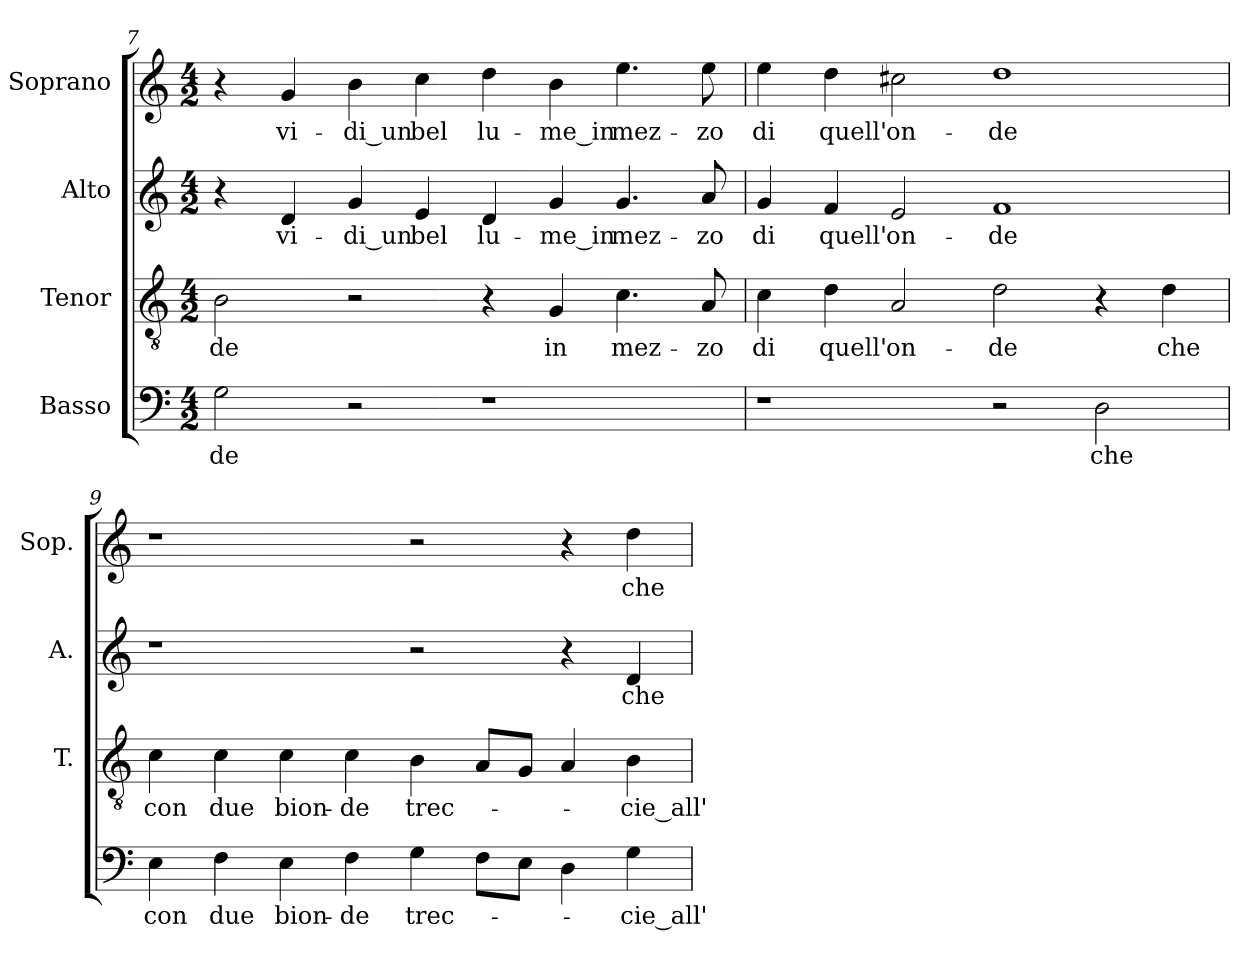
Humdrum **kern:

**kern	**text	**kern	**text	**kern	**text	**kern	**text
*part4	*part4	*part3	*part3	*part2	*part2	*part1	*part1
*staff4	*staff4	*staff3	*staff3	*staff2	*staff2	*staff1	*staff1
*I"Basso	*	*I"Tenor	*	*I"Alto	*	*I"Soprano	*
*	*	*I'T.	*	*I'A.	*	*I'Sop.	*
*clefF4	*	*clefGv2	*	*clefG2	*	*clefG2	*
*	*	*ITrd7c12	*	*	*	*	*
*k[]	*	*k[]	*	*k[]	*	*k[]	*
*C:	*	*C:	*	*C:	*	*C:	*
*M4/2	*	*M4/2	*	*M4/2	*	*M4/2	*
=7	=7	=7	=7	=7	=7	=7	=7
!	!LO:LY:b:color=#000000	!	!	!	!	!	!
!	!	!	!LO:LY:b:color=#000000	!	!	!	!
2Gi\	-de	2BBi\	-de	4r	.	4r	.
!	!	!	!	!	!LO:LY:b:color=#000000	!	!
!	!	!	!	!	!	!	!LO:LY:b:color=#000000
.	.	.	.	4di/	vi-	4gi/	vi-
!	!	!	!	!	!LO:LY:b:color=#000000	!	!
!	!	!	!	!	!	!	!LO:LY:b:color=#000000
2r	.	2r	.	4gi/	-di_un	4bi\	-di_un
!	!	!	!	!	!LO:LY:b:color=#000000	!	!
!	!	!	!	!	!	!	!LO:LY:b:color=#000000
.	.	.	.	4ei/	bel	4cci\	bel
!	!	!	!	!	!LO:LY:b:color=#000000	!	!
!	!	!	!	!	!	!	!LO:LY:b:color=#000000
1r	.	4r	.	4di/	lu-	4ddi\	lu-
!	!	!	!LO:LY:b:color=#000000	!	!	!	!
!	!	!	!	!	!LO:LY:b:color=#000000	!	!
!	!	!	!	!	!	!	!LO:LY:b:color=#000000
.	.	4GGi/	in	4gi/	-me_in	4bi\	-me_in
!	!	!	!LO:LY:b:color=#000000	!	!	!	!
!	!	!	!	!	!LO:LY:b:color=#000000	!	!
!	!	!	!	!	!	!	!LO:LY:b:color=#000000
.	.	4.Ci\	mez-	4.gi/	mez-	4.eei\	mez-
!	!	!	!LO:LY:b:color=#000000	!	!	!	!
!	!	!	!	!	!LO:LY:b:color=#000000	!	!
!	!	!	!	!	!	!	!LO:LY:b:color=#000000
.	.	8AAi/	-zo	8ai/	-zo	8eei\	-zo
=8	=8	=8	=8	=8	=8	=8	=8
!	!	!	!LO:LY:b:color=#000000	!	!	!	!
!	!	!	!	!	!LO:LY:b:color=#000000	!	!
!	!	!	!	!	!	!	!LO:LY:b:color=#000000
1r	.	4Ci\	di	4gi/	di	4eei\	di
!	!	!	!LO:LY:b:color=#000000	!	!	!	!
!	!	!	!	!	!LO:LY:b:color=#000000	!	!
!	!	!	!	!	!	!	!LO:LY:b:color=#000000
.	.	4Di\	quell'	4fi/	quell'	4ddi\	quell'
!	!	!	!LO:LY:b:color=#000000	!	!	!	!
!	!	!	!	!	!LO:LY:b:color=#000000	!	!
!	!	!	!	!	!	!	!LO:LY:b:color=#000000
.	.	2AAi/	on-	2ei/	on-	2cc#Xi\	on-
!	!	!	!LO:LY:b:color=#000000	!	!	!	!
!	!	!	!	!	!LO:LY:b:color=#000000	!	!
!	!	!	!	!	!	!	!LO:LY:b:color=#000000
2r	.	2Di\	-de	1fi	-de	1ddi	-de
!	!LO:LY:b:color=#000000	!	!	!	!	!	!
2Di\	che	4r	.	.	.	.	.
!	!	!	!LO:LY:b:color=#000000	!	!	!	!
.	.	4Di\	che	.	.	.	.
!!LO:LB:g=z
=9	=9	=9	=9	=9	=9	=9	=9
!	!LO:LY:b:color=#000000	!	!	!	!	!	!
!	!	!	!LO:LY:b:color=#000000	!	!	!	!
4Ei\	con	4Ci\	con	1r	.	1r	.
!	!LO:LY:b:color=#000000	!	!	!	!	!	!
!	!	!	!LO:LY:b:color=#000000	!	!	!	!
4Fi\	due	4Ci\	due	.	.	.	.
!	!LO:LY:b:color=#000000	!	!	!	!	!	!
!	!	!	!LO:LY:b:color=#000000	!	!	!	!
4Ei\	bion-	4Ci\	bion-	.	.	.	.
!	!LO:LY:b:color=#000000	!	!	!	!	!	!
!	!	!	!LO:LY:b:color=#000000	!	!	!	!
4Fi\	-de	4Ci\	-de	.	.	.	.
!	!LO:LY:b:color=#000000	!	!	!	!	!	!
!	!	!	!LO:LY:b:color=#000000	!	!	!	!
4Gi\	trec-	4BBi\	trec-	2r	.	2r	.
8Fi\L	.	8AAi/L	.	.	.	.	.
8Ei\J	.	8GGi/J	.	.	.	.	.
4Di\	.	4AAi/	.	4r	.	4r	.
!	!LO:LY:b:color=#000000	!	!	!	!	!	!
!	!	!	!LO:LY:b:color=#000000	!	!	!	!
!	!	!	!	!	!LO:LY:b:color=#000000	!	!
!	!	!	!	!	!	!	!LO:LY:b:color=#000000
4Gi\	-cie_all'	4BBi\	-cie_all'	4di/	che	4ddi\	che
=	=	=	=	=	=	=	=
*-	*-	*-	*-	*-	*-	*-	*-
